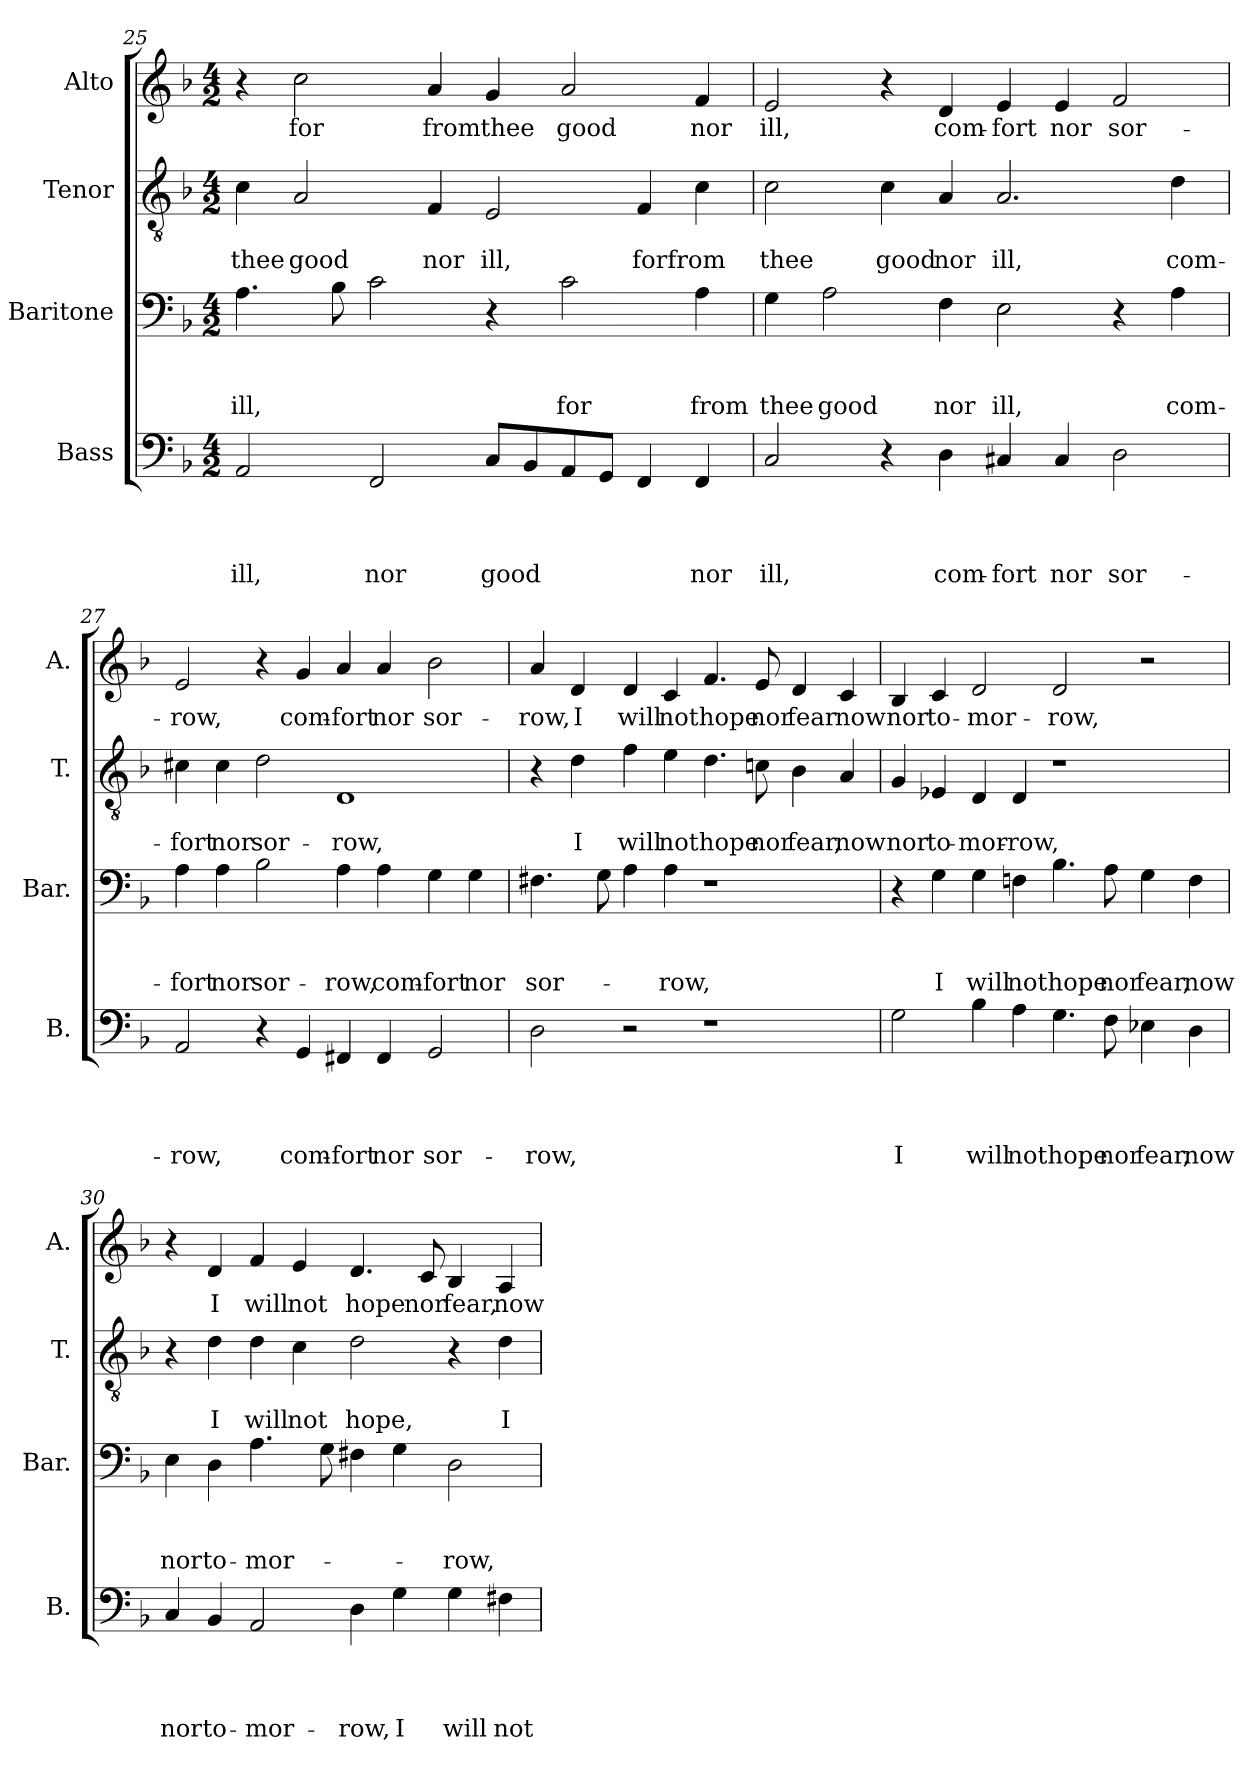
**kern	**text	**text	**text	**text	**kern	**text	**text	**text	**kern	**text	**text	**kern	**text
*part4	*part4	*part4	*part4	*part4	*part3	*part3	*part3	*part3	*part2	*part2	*part2	*part1	*part1
*staff4	*staff4	*staff4	*staff4	*staff4	*staff3	*staff3	*staff3	*staff3	*staff2	*staff2	*staff2	*staff1	*staff1
*I"Bass	*	*	*	*	*I"Baritone	*	*	*	*I"Tenor	*	*	*I"Alto	*
*I'B.	*	*	*	*	*I'Bar.	*	*	*	*I'T.	*	*	*I'A.	*
*clefF4	*	*	*	*	*clefF4	*	*	*	*clefGv2	*	*	*clefG2	*
*k[b-]	*	*	*	*	*k[b-]	*	*	*	*k[b-]	*	*	*k[b-]	*
*F:	*	*	*	*	*F:	*	*	*	*F:	*	*	*F:	*
*M4/2	*	*	*	*	*M4/2	*	*	*	*M4/2	*	*	*M4/2	*
=25	=25	=25	=25	=25	=25	=25	=25	=25	=25	=25	=25	=25	=25
!	!	!	!	!LO:LY:b	!	!	!	!LO:LY:b	!	!	!LO:LY:b	!	!
2AA/	.	.	.	ill,	4.A\	.	.	ill,	4c\	.	thee	4r	.
!	!	!	!	!	!	!	!	!	!	!	!LO:LY:b	!	!LO:LY:b
.	.	.	.	.	.	.	.	.	2A/	.	good	2cc\	for
.	.	.	.	.	8B-\	.	.	.	.	.	.	.	.
!	!	!	!	!LO:LY:b	!	!	!	!	!	!	!	!	!
2FF/	.	.	.	nor	2c\	.	.	.	.	.	.	.	.
!	!	!	!	!	!	!	!	!	!	!	!LO:LY:b	!	!LO:LY:b
.	.	.	.	.	.	.	.	.	4F/	.	nor	4a/	from
!	!	!	!	!LO:LY:b	!	!	!	!	!	!	!LO:LY:b	!	!LO:LY:b
8C/L	.	.	.	good	4r	.	.	.	2E/	.	ill,	4g/	thee
8BB-/	.	.	.	.	.	.	.	.	.	.	.	.	.
!	!	!	!	!	!	!	!	!LO:LY:b	!	!	!	!	!LO:LY:b
8AA/	.	.	.	.	2c\	.	.	for	.	.	.	2a/	good
8GG/J	.	.	.	.	.	.	.	.	.	.	.	.	.
!	!	!	!	!	!	!	!	!	!	!	!LO:LY:b	!	!
4FF/	.	.	.	.	.	.	.	.	4F/	.	forfrom	.	.
!	!	!	!	!LO:LY:b	!	!	!	!LO:LY:b	!	!	!	!	!LO:LY:b
4FF/	.	.	.	nor	4A\	.	.	from	4c\	.	.	4f/	nor
!!LO:PB:g=z
=26	=26	=26	=26	=26	=26	=26	=26	=26	=26	=26	=26	=26	=26
!	!	!	!	!LO:LY:b	!	!	!	!LO:LY:b	!	!	!LO:LY:b	!	!LO:LY:b
2C/	.	.	.	ill,	4G\	.	.	thee	2c\	.	thee	2e/	ill,
!	!	!	!	!	!	!	!	!LO:LY:b	!	!	!	!	!
.	.	.	.	.	2A\	.	.	good	.	.	.	.	.
!	!	!	!	!	!	!	!	!	!	!	!LO:LY:b	!	!
4r	.	.	.	.	.	.	.	.	4c\	.	good	4r	.
!	!	!	!	!LO:LY:b	!	!	!	!LO:LY:b	!	!	!LO:LY:b	!	!LO:LY:b
4D\	.	.	.	com-	4F\	.	.	nor	4A/	.	nor	4d/	com-
!	!	!	!	!LO:LY:b:rj	!	!	!	!LO:LY:b	!	!	!LO:LY:b	!	!LO:LY:b:rj
4C#X/	.	.	.	-fort	2E\	.	.	ill,	2.A/	.	ill,	4e/	-fort
!	!	!	!	!LO:LY:b	!	!	!	!	!	!	!	!	!LO:LY:b
4C#/	.	.	.	nor	.	.	.	.	.	.	.	4e/	nor
!	!	!	!	!LO:LY:b	!	!	!	!	!	!	!	!	!LO:LY:b
2D\	.	.	.	sor-	4r	.	.	.	.	.	.	2f/	sor-
!	!	!	!	!	!	!	!	!LO:LY:b	!	!	!LO:LY:b	!	!
.	.	.	.	.	4A\	.	.	com-	4d\	.	com-	.	.
=27	=27	=27	=27	=27	=27	=27	=27	=27	=27	=27	=27	=27	=27
!	!	!	!	!LO:LY:b	!	!	!	!LO:LY:b	!	!	!LO:LY:b	!	!LO:LY:b
2AA/	.	.	.	-row,	4A\	.	.	-fort	4c#X\	.	-fort	2e/	-row,
!	!	!	!	!	!	!	!	!LO:LY:b	!	!	!LO:LY:b	!	!
.	.	.	.	.	4A\	.	.	nor	4c#\	.	nor	.	.
!	!	!	!	!	!	!	!	!LO:LY:b	!	!	!LO:LY:b	!	!
4r	.	.	.	.	2B-\	.	.	sor-	2d\	.	sor-	4r	.
!	!	!	!	!LO:LY:b	!	!	!	!	!	!	!	!	!LO:LY:b
4GG/	.	.	.	com-	.	.	.	.	.	.	.	4g/	com-
!	!	!	!	!LO:LY:b:rj	!	!	!	!LO:LY:b	!	!	!LO:LY:b	!	!LO:LY:b:rj
4FF#X/	.	.	.	-fort	4A\	.	.	-row,	1D	.	-row,	4a/	-fort
!	!	!	!	!LO:LY:b	!	!	!	!LO:LY:b	!	!	!	!	!LO:LY:b
4FF#/	.	.	.	nor	4A\	.	.	com-	.	.	.	4a/	nor
!	!	!	!	!LO:LY:b	!	!	!	!LO:LY:b:rj	!	!	!	!	!LO:LY:b
2GG/	.	.	.	sor-	4G\	.	.	-fort	.	.	.	2b-\	sor-
!	!	!	!	!	!	!	!	!LO:LY:b	!	!	!	!	!
.	.	.	.	.	4G\	.	.	nor	.	.	.	.	.
=28	=28	=28	=28	=28	=28	=28	=28	=28	=28	=28	=28	=28	=28
!	!	!	!	!LO:LY:b	!	!	!	!LO:LY:b	!	!	!	!	!LO:LY:b
2D\	.	.	.	-row,	4.F#X\	.	.	sor-	4r	.	.	4a/	-row,
!	!	!	!	!	!	!	!	!	!	!	!LO:LY:b	!	!LO:LY:b
.	.	.	.	.	.	.	.	.	4d\	.	I	4d/	I
.	.	.	.	.	8G\	.	.	.	.	.	.	.	.
!	!	!	!	!	!	!	!	!	!	!	!LO:LY:b	!	!LO:LY:b
2r	.	.	.	.	4A\	.	.	.	4f\	.	will	4d/	will
!	!	!	!	!	!	!	!	!LO:LY:b	!	!	!LO:LY:b	!	!LO:LY:b
.	.	.	.	.	4A\	.	.	-row,	4e\	.	not	4c/	not
!	!	!	!	!	!	!	!	!	!	!	!LO:LY:b	!	!LO:LY:b
1r	.	.	.	.	1r	.	.	.	4.d\	.	hope	4.f/	hope
!	!	!	!	!	!	!	!	!	!	!	!LO:LY:b	!	!LO:LY:b
.	.	.	.	.	.	.	.	.	8cn\	.	nor	8e/	nor
!	!	!	!	!	!	!	!	!	!	!	!LO:LY:b	!	!LO:LY:b
.	.	.	.	.	.	.	.	.	4B-\	.	fear,	4d/	fear
!	!	!	!	!	!	!	!	!	!	!	!LO:LY:b	!	!LO:LY:b
.	.	.	.	.	.	.	.	.	4A/	.	now	4c/	now
!!LO:LB:g=z
=29	=29	=29	=29	=29	=29	=29	=29	=29	=29	=29	=29	=29	=29
!	!	!	!	!LO:LY:b	!	!	!	!	!	!	!LO:LY:b	!	!LO:LY:b
2G\	.	.	.	I	4r	.	.	.	4G/	.	nor	4B-/	nor
!	!	!	!	!	!	!	!	!LO:LY:b	!	!	!LO:LY:b	!	!LO:LY:b
.	.	.	.	.	4G\	.	.	I	4E-X/	.	to-	4c/	to-
!	!	!	!	!LO:LY:b	!	!	!	!LO:LY:b	!	!	!LO:LY:b	!	!LO:LY:b
4B-\	.	.	.	will	4G\	.	.	will	4D/	.	-mor-	2d/	-mor-
!	!	!	!	!LO:LY:b	!	!	!	!LO:LY:b	!	!	!LO:LY:b	!	!
4A\	.	.	.	not	4Fn\	.	.	not	4D/	.	-row,	.	.
!	!	!	!	!LO:LY:b	!	!	!	!LO:LY:b	!	!	!	!	!LO:LY:b
4.G\	.	.	.	hope	4.B-\	.	.	hope	1r	.	.	2d/	-row,
!	!	!	!	!LO:LY:b	!	!	!	!LO:LY:b	!	!	!	!	!
8F\	.	.	.	nor	8A\	.	.	nor	.	.	.	.	.
!	!	!	!	!LO:LY:b	!	!	!	!LO:LY:b	!	!	!	!	!
4E-X\	.	.	.	fear,	4G\	.	.	fear,	.	.	.	2r	.
!	!	!	!	!LO:LY:b	!	!	!	!LO:LY:b	!	!	!	!	!
4D\	.	.	.	now	4F\	.	.	now	.	.	.	.	.
=30	=30	=30	=30	=30	=30	=30	=30	=30	=30	=30	=30	=30	=30
!	!	!	!	!LO:LY:b	!	!	!	!LO:LY:b	!	!	!	!	!
4C/	.	.	.	nor	4E\	.	.	nor	4r	.	.	4r	.
!	!	!	!	!LO:LY:b	!	!	!	!LO:LY:b	!	!	!LO:LY:b	!	!LO:LY:b
4BB-/	.	.	.	to-	4D\	.	.	to-	4d\	.	I	4d/	I
!	!	!	!	!LO:LY:b	!	!	!	!LO:LY:b	!	!	!LO:LY:b	!	!LO:LY:b
2AA/	.	.	.	-mor-	4.A\	.	.	-mor-	4d\	.	will	4f/	will
!	!	!	!	!	!	!	!	!	!	!	!LO:LY:b	!	!LO:LY:b
.	.	.	.	.	.	.	.	.	4c\	.	not	4e/	not
.	.	.	.	.	8G\	.	.	.	.	.	.	.	.
!	!	!	!	!LO:LY:b	!	!	!	!	!	!	!LO:LY:b	!	!LO:LY:b
4D\	.	.	.	-row,	4F#X\	.	.	.	2d\	.	hope,	4.d/	hope
!	!	!	!	!LO:LY:b	!	!	!	!	!	!	!	!	!
4G\	.	.	.	I	4G\	.	.	.	.	.	.	.	.
!	!	!	!	!	!	!	!	!	!	!	!	!	!LO:LY:b
.	.	.	.	.	.	.	.	.	.	.	.	8c/	nor
!	!	!	!	!LO:LY:b	!	!	!	!LO:LY:b	!	!	!	!	!LO:LY:b
4G\	.	.	.	will	2D\	.	.	-row,	4r	.	.	4B-/	fear,
!	!	!	!	!LO:LY:b	!	!	!	!	!	!	!LO:LY:b	!	!LO:LY:b
4F#X\	.	.	.	not	.	.	.	.	4d\	.	I	4A/	now
=	=	=	=	=	=	=	=	=	=	=	=	=	=
*-	*-	*-	*-	*-	*-	*-	*-	*-	*-	*-	*-	*-	*-
